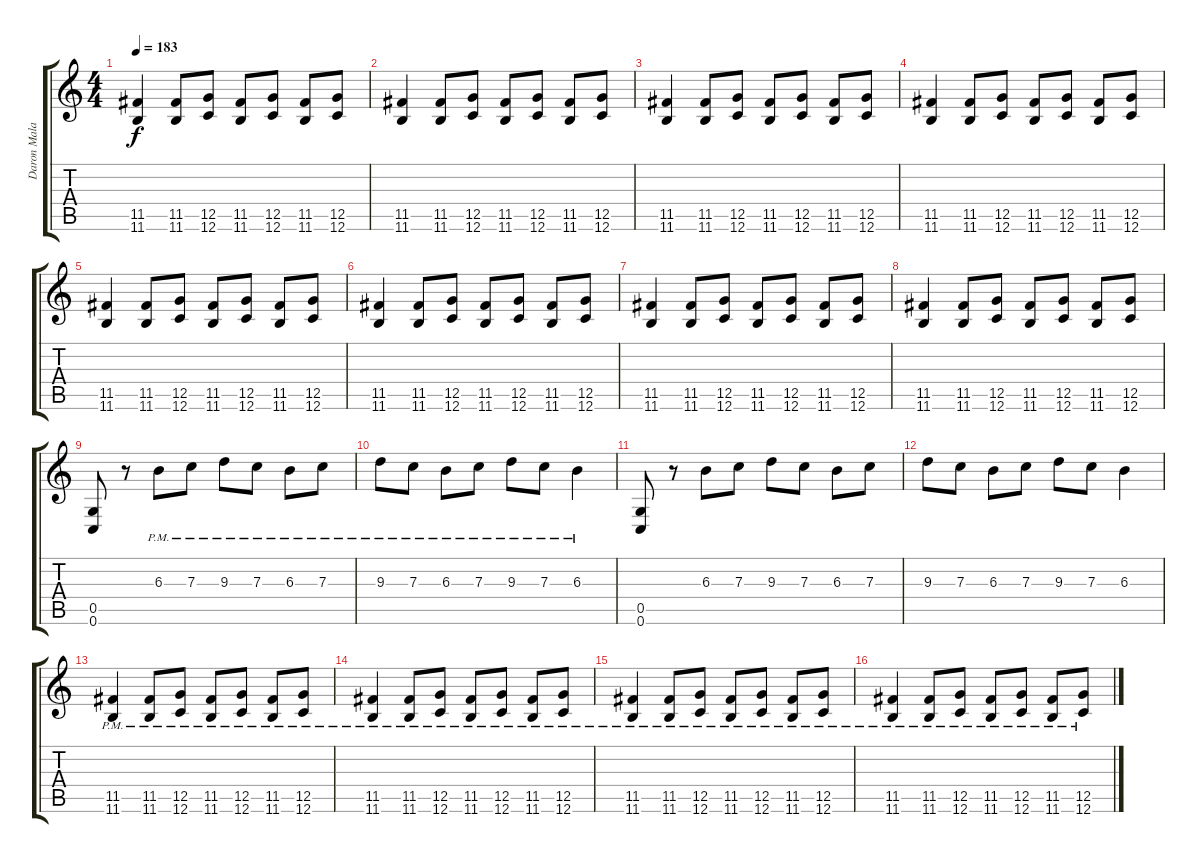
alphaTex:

\track ("Daron Malakian" "Daron Mala") {instrument distortionguitar}
\staff {score tabs}
\tuning (D4 A3 F3 C3 G2 C2) {hide}
\ts (4 4)
\tempo 183
\clef g2
\ks c
(11.5 11.6).4{dy f} (11.5 11.6).8 (12.5 12.6).8 (11.5 11.6).8 (12.5 12.6).8 (11.5 11.6).8 (12.5 12.6).8 |
(11.5 11.6).4 (11.5 11.6).8 (12.5 12.6).8 (11.5 11.6).8 (12.5 12.6).8 (11.5 11.6).8 (12.5 12.6).8 |
(11.5 11.6).4 (11.5 11.6).8 (12.5 12.6).8 (11.5 11.6).8 (12.5 12.6).8 (11.5 11.6).8 (12.5 12.6).8 |
(11.5 11.6).4 (11.5 11.6).8 (12.5 12.6).8 (11.5 11.6).8 (12.5 12.6).8 (11.5 11.6).8 (12.5 12.6).8 |
(11.5 11.6).4 (11.5 11.6).8 (12.5 12.6).8 (11.5 11.6).8 (12.5 12.6).8 (11.5 11.6).8 (12.5 12.6).8 |
(11.5 11.6).4 (11.5 11.6).8 (12.5 12.6).8 (11.5 11.6).8 (12.5 12.6).8 (11.5 11.6).8 (12.5 12.6).8 |
(11.5 11.6).4 (11.5 11.6).8 (12.5 12.6).8 (11.5 11.6).8 (12.5 12.6).8 (11.5 11.6).8 (12.5 12.6).8 |
(11.5 11.6).4 (11.5 11.6).8 (12.5 12.6).8 (11.5 11.6).8 (12.5 12.6).8 (11.5 11.6).8 (12.5 12.6).8 |
(0.5 0.6).8 r.8 6.3{pm}.8 7.3{pm}.8 9.3{pm}.8 7.3{pm}.8 6.3{pm}.8 7.3{pm}.8 |
9.3{pm}.8 7.3{pm}.8 6.3{pm}.8 7.3{pm}.8 9.3{pm}.8 7.3{pm}.8 6.3{pm}.4 |
(0.5 0.6).8 r.8 6.3.8 7.3.8 9.3.8 7.3.8 6.3.8 7.3.8 |
9.3.8 7.3.8 6.3.8 7.3.8 9.3.8 7.3.8 6.3.4 |
(11.5{pm} 11.6{pm}).4 (11.5{pm} 11.6{pm}).8 (12.5{pm} 12.6{pm}).8 (11.5{pm} 11.6{pm}).8 (12.5{pm} 12.6{pm}).8 (11.5{pm} 11.6{pm}).8 (12.5{pm} 12.6{pm}).8 |
(11.5{pm} 11.6{pm}).4 (11.5{pm} 11.6{pm}).8 (12.5{pm} 12.6{pm}).8 (11.5{pm} 11.6{pm}).8 (12.5{pm} 12.6{pm}).8 (11.5{pm} 11.6{pm}).8 (12.5{pm} 12.6{pm}).8 |
(11.5{pm} 11.6{pm}).4 (11.5{pm} 11.6{pm}).8 (12.5{pm} 12.6{pm}).8 (11.5{pm} 11.6{pm}).8 (12.5{pm} 12.6{pm}).8 (11.5{pm} 11.6{pm}).8 (12.5{pm} 12.6{pm}).8 |
(11.5{pm} 11.6{pm}).4 (11.5{pm} 11.6{pm}).8 (12.5{pm} 12.6{pm}).8 (11.5{pm} 11.6{pm}).8 (12.5{pm} 12.6{pm}).8 (11.5{pm} 11.6{pm}).8 (12.5{pm} 12.6{pm}).8
